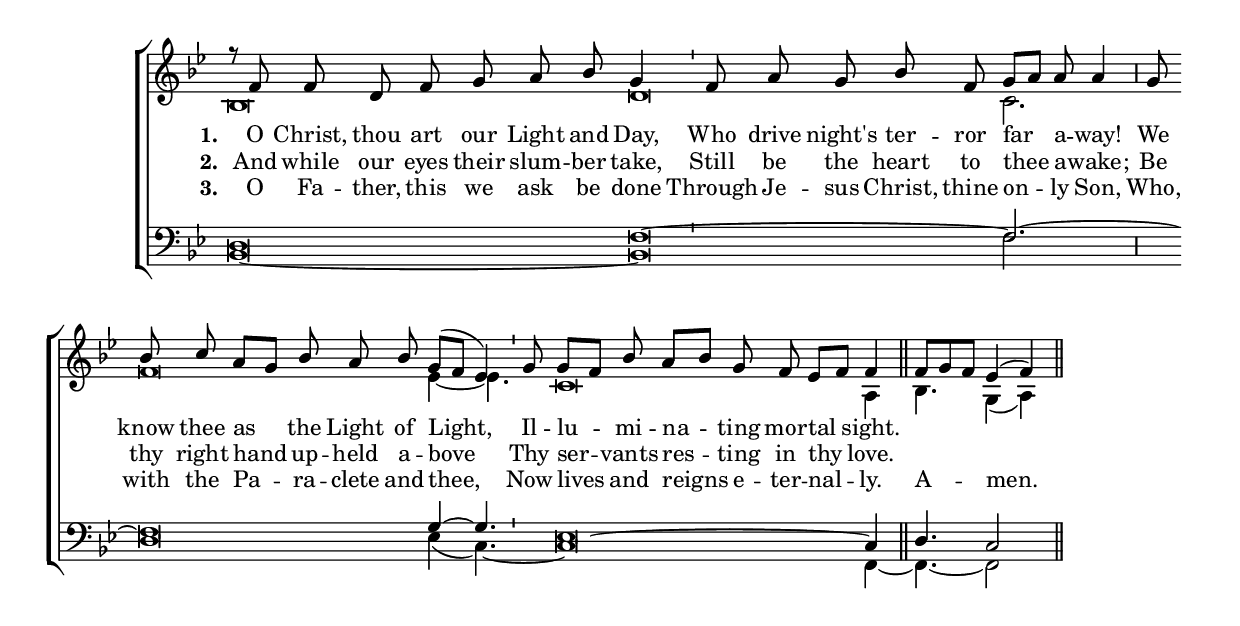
\version "2.24.3"
\include "comp_defs.ily"

% \include "gregorian.ly"

% \paper {
%   top-system-spacing.basic-distance = #10
%   score-system-spacing.basic-distance = #20
%   system-system-spacing.basic-distance = #20
%   last-bottom-spacing.basic-distance = #10
% }

global = {
  \key c \major
  \cadenzaOn
  \autoBeamOff
}

\header {
  % title = "Hymn A"
}

sopMusic = \relative g' {
  r8 g8 g e g a b c a4 \bar "'"
  g8 b a c g \bar "" a[ b] b b4 \bar ","
  a8 \bar "" c d b[ a] c b c \bar "" a([ g] f4) \bar "'"
  a8 \bar "" a[ g]  c b[ c] a g f[ g] \bar "" g4 \bar "||"
  g8[ a g] \bar "" f4( g) \bar "||"
}
sopWordsA = \lyricmode {
    \set stanza = # "1. "
    O Christ, thou art our Light and Day,
    Who drive night's ter -- ror far a -- way!
    We know thee as the Light of Light,
    Il -- lu -- mi -- na -- ting mor -- tal sight.
  }
sopWordsB = \lyricmode {
    \set stanza = # "2. "
    And while our eyes their slum -- ber take,
    Still be the heart to thee a -- wake;
    Be thy right hand up -- held a -- bove
    Thy ser -- vants res -- ting in thy love.
  }
sopWordsC = \lyricmode {
    \set stanza = # "3. "
    O Fa -- ther, this we ask be done
    Through Je -- sus Christ, thine on -- ly Son,
    Who, with the Pa -- ra -- clete and thee,
    Now lives and reigns e -- ter -- nal -- ly.
    A -- men.
  }

altoMusic = \relative c' {
  c\breve*8/16 e\breve*7/16 d2.
  g\breve*7/16 f4~ f4. d\breve*9/16 b4 c4. a4( b)
}
altoWords = \lyricmode {}

tenorMusic = \relative e {
  e\breve*8/16 g\breve*7/16~ g2.~
  g\breve*7/16 a4~ a4.
  <<
    {f\breve*9/16 s4}
    \new Voice {\voiceTwo \stemUp \tieUp \noBreak \hideNotes d\breve*9/16~ \unHideNotes d4 \stemDown \tieDown}
  >>
  e4. d2
}
tenorWords = \lyricmode {}

bassMusic = \relative c {
  c\breve*8/16~ c\breve*7/16 g'2.
  e\breve*7/16 f4( d4.)~ d\breve*9/16 g,4~
  g4.~ g2
}
bassWords = \lyricmode {}


\score {
  \transpose g f {
  \new ChoirStaff <<
    % \new Lyrics = "sopranos" \with {
      % this is needed for lyrics above a staff
      % \override VerticalAxisGroup.staff-affinity = #DOWN
    % }
    \new Staff = "women" \with {\omit TimeSignature} <<
      \new Voice = "sopranos" {
        \voiceOne
        << \global \sopMusic >>
      }
      \new Lyrics \lyricsto "sopranos" \sopWordsA
      \new Lyrics \lyricsto "sopranos" \sopWordsB
      \new Lyrics \lyricsto "sopranos" \sopWordsC
      \new Voice = "altos" {
        \voiceTwo
        << \global \altoMusic >>
      }
    >>
    \new Lyrics = "altos"
    \new Lyrics = "tenors" \with {
      % this is needed for lyrics above a staff
      % \override VerticalAxisGroup.staff-affinity = #DOWN
    }
    \new Staff = "men" \with {\omit TimeSignature} <<
      \clef bass
      \new Voice = "tenors" {
        \voiceOne
        << \global \tenorMusic >>
      }
      \new Voice = "basses" {
        \voiceTwo << \global \bassMusic >>
      }
    >>
    % \new Lyrics = "basses"
    % \context Lyrics = "sopranos" \lyricsto "sopranos" \sopWords
    % \context Lyrics = "altos" \lyricsto "altos" \altoWords
    % \context Lyrics = "tenors" \lyricsto "tenors" \tenorWords
    % \context Lyrics = "basses" \lyricsto "basses" \bassWords
  >>
}
  }